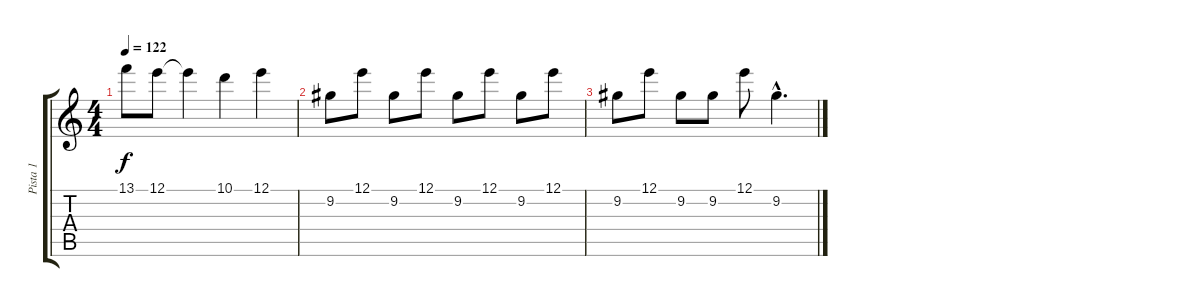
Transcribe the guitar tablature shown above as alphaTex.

\track ("Pista 1" "Pista 1") {instrument distortionguitar}
\staff {score tabs}
\tuning (E4 B3 G3 D3 A2 E2) {hide}
\ts (4 4)
\tempo 122
\clef g2
\ks c
13.1{t}.8{dy f} 12.1.8 12.1{t}.4 10.1.4 12.1.4 |
9.2.8 12.1.8 9.2.8 12.1.8 9.2.8 12.1.8 9.2.8 12.1.8 |
9.2.8 12.1.8 9.2.8 9.2.8 12.1.8 9.2{hac}.4{d}
